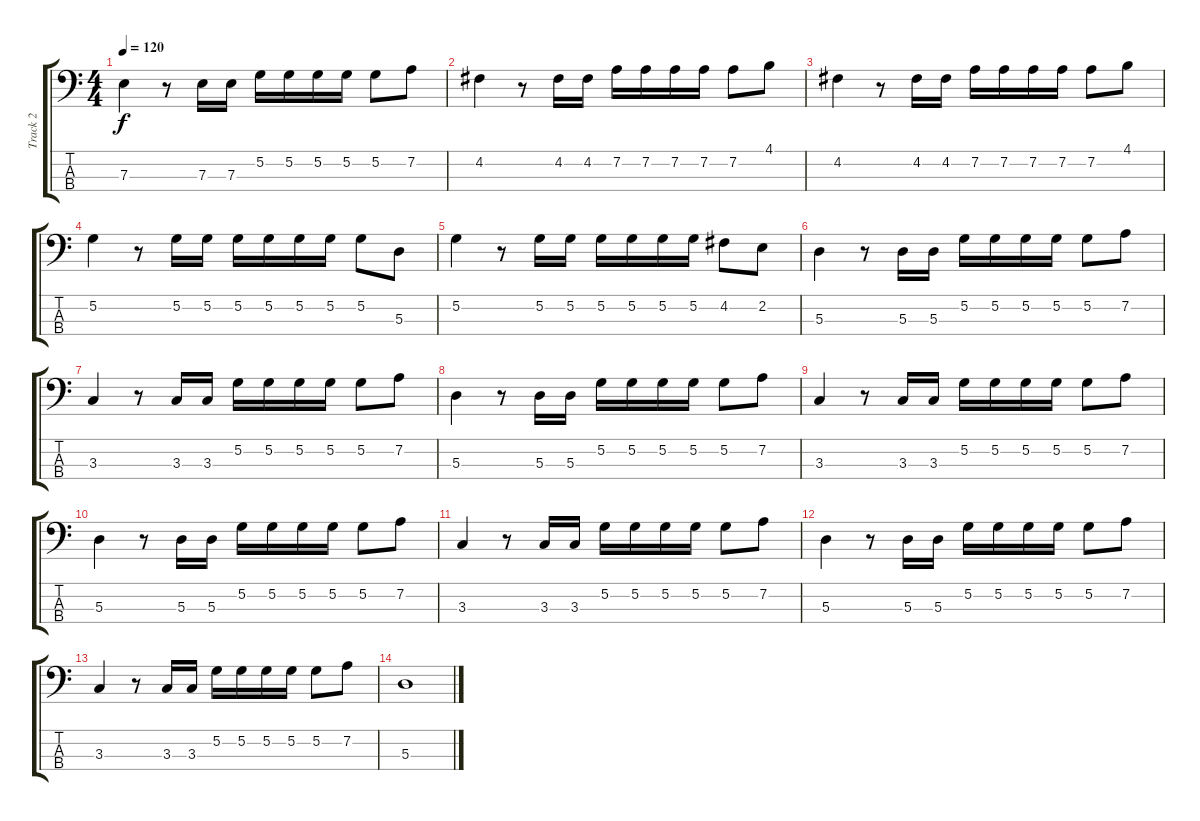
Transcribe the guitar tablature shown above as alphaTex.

\track ("Track 2" "Track 2") {instrument electricbassfinger}
\staff {score tabs}
\tuning (G2 D2 A1 E1) {hide}
\ts (4 4)
\tempo 120
\clef f4
\ks c
7.3.4{dy f} r.8 7.3.16 7.3.16 5.2.16 5.2.16 5.2.16 5.2.16 5.2.8 7.2.8 |
4.2.4 r.8 4.2.16 4.2.16 7.2.16 7.2.16 7.2.16 7.2.16 7.2.8 4.1.8 |
4.2.4 r.8 4.2.16 4.2.16 7.2.16 7.2.16 7.2.16 7.2.16 7.2.8 4.1.8 |
5.2.4 r.8 5.2.16 5.2.16 5.2.16 5.2.16 5.2.16 5.2.16 5.2.8 5.3.8 |
5.2.4 r.8 5.2.16 5.2.16 5.2.16 5.2.16 5.2.16 5.2.16 4.2.8 2.2.8 |
5.3.4 r.8 5.3.16 5.3.16 5.2.16 5.2.16 5.2.16 5.2.16 5.2.8 7.2.8 |
3.3.4 r.8 3.3.16 3.3.16 5.2.16 5.2.16 5.2.16 5.2.16 5.2.8 7.2.8 |
5.3.4 r.8 5.3.16 5.3.16 5.2.16 5.2.16 5.2.16 5.2.16 5.2.8 7.2.8 |
3.3.4 r.8 3.3.16 3.3.16 5.2.16 5.2.16 5.2.16 5.2.16 5.2.8 7.2.8 |
5.3.4 r.8 5.3.16 5.3.16 5.2.16 5.2.16 5.2.16 5.2.16 5.2.8 7.2.8 |
3.3.4 r.8 3.3.16 3.3.16 5.2.16 5.2.16 5.2.16 5.2.16 5.2.8 7.2.8 |
5.3.4 r.8 5.3.16 5.3.16 5.2.16 5.2.16 5.2.16 5.2.16 5.2.8 7.2.8 |
3.3.4 r.8 3.3.16 3.3.16 5.2.16 5.2.16 5.2.16 5.2.16 5.2.8 7.2.8 |
5.3.1
